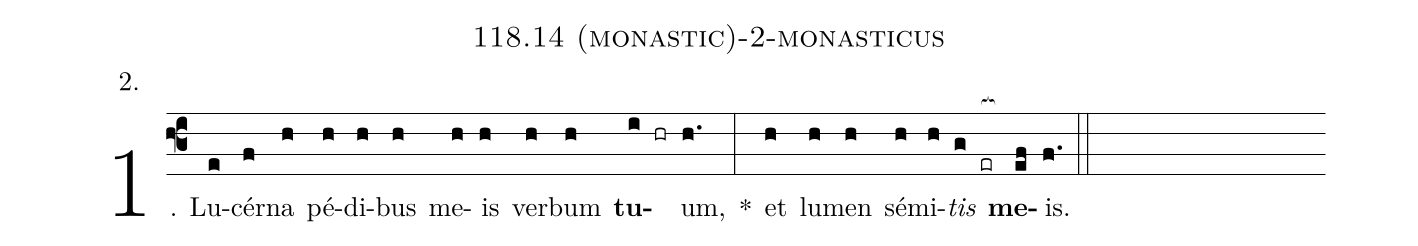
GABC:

name: 118.14 (monastic)-2-monasticus;
annotation: 2.;
%%
(f3)1. Lu(e)cér(f)na(h) pé(h)di(h)bus(h) me(h)is(h) ver(h)bum(h) <b>tu</b>(i hr)um,(h.) *(:) et(h) lu(h)men(h) sé(h)mi(h)<i>tis</i>(g er[ocb:1{]) <b>me</b>(ef[ocb:0}])is.(f.) (::)
